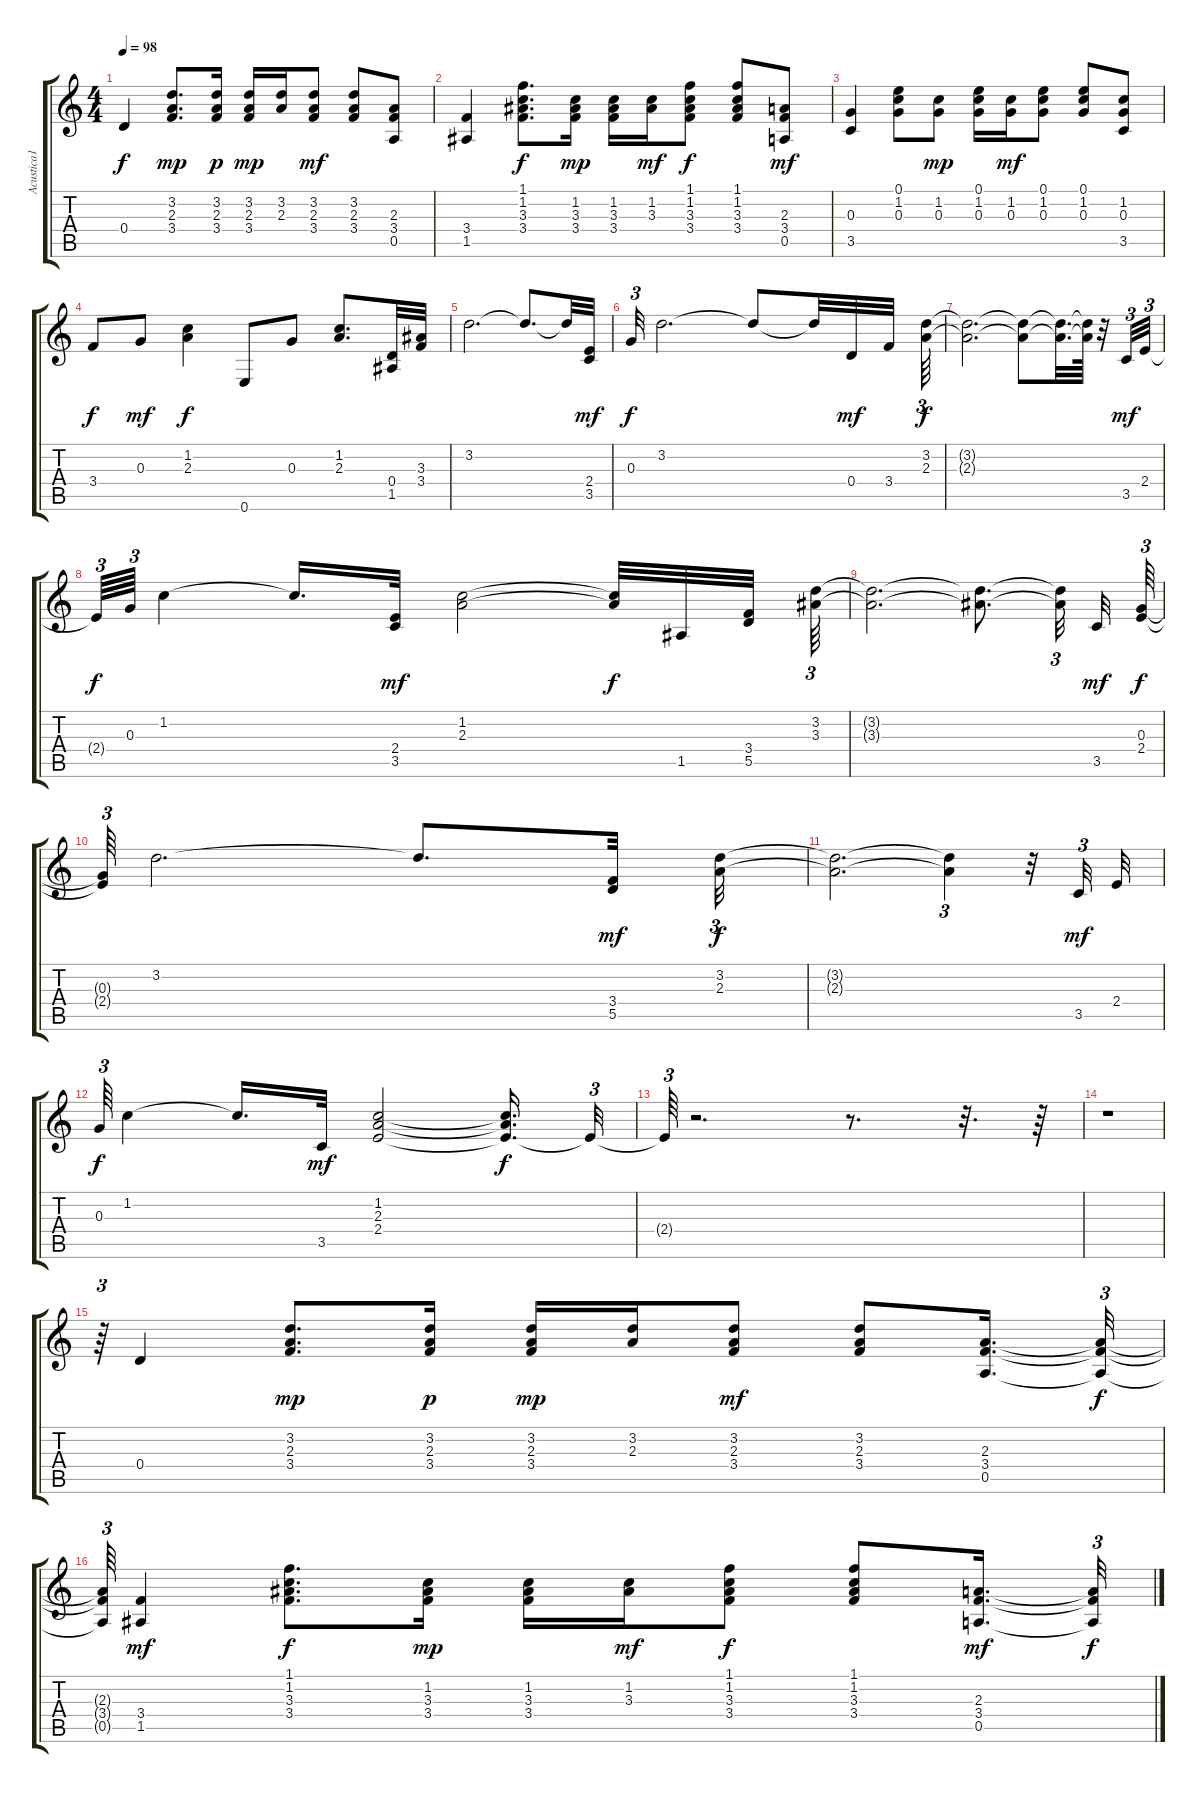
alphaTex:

\track ("Acustica1" "Acustica1") {instrument acousticguitarsteel}
\staff {score tabs}
\tuning (E4 B3 G3 D3 A2 E2) {hide}
\ts (4 4)
\tempo 98
\clef g2
\ks c
0.4.4{dy f} (3.2 2.3 3.4).8{d dy mp} (3.2 2.3 3.4).16{dy p} (3.2 2.3 3.4).16{dy mp} (3.2 2.3).16 (3.2 2.3 3.4).8{dy mf} (3.2 2.3 3.4).8 (2.3 3.4 0.5).8 |
(3.4 1.5).4 (1.1 1.2 3.3 3.4).8{d dy f} (1.2 3.3 3.4).16{dy mp} (1.2 3.3 3.4).16 (1.2 3.3).16{dy mf} (1.1 1.2 3.3 3.4).8{dy f} (1.1 1.2 3.3 3.4).8 (2.3 3.4 0.5).8{dy mf} |
(0.3 3.5).4 (0.1 1.2 0.3).8 (1.2 0.3).8{dy mp} (0.1 1.2 0.3).16 (1.2 0.3).16{dy mf} (0.1 1.2 0.3).8 (0.1 1.2 0.3).8 (1.2 0.3 3.5).8 |
3.4.8{dy f} 0.3.8{dy mf} (1.2 2.3).4{dy f} 0.6.8 0.3.8 (1.2 2.3).8{d} (0.4 1.5).32 (3.3 3.4).32 |
3.2.2{d} 3.2{t}.8{d} 3.2{t}.32 (2.4 3.5).32{dy mf} |
0.3.32{tu (3 2) dy f} 3.2.2{d} 3.2{t}.8 3.2{t}.32 0.4.32{dy mf} 3.4.32{beam splitsecondary} (3.2 2.3).64{tu (3 2) dy f} |
(3.2{t} 2.3{t}).2{d} (3.2{t} 2.3{t}).8 (3.2{t} 2.3{t}).32{d} (3.2{t} 2.3{t}).64 r.32 3.5.32{tu (3 2) dy mf} 2.4.32{tu (3 2)} |
2.4{t}.64{tu (3 2) dy f} 0.3.64{tu (3 2)} 1.2.4 1.2{t}.16{d} (2.4 3.5).32{dy mf} (1.2 2.3).2 (1.2{t} 2.3{t}).32{dy f} 1.5.32 (3.4 5.5).32{beam splitsecondary} (3.2 3.3).64{tu (3 2)} |
(3.2{t} 3.3{t}).2{d} (3.2{t} 3.3{t}).8{d} (3.2{t} 3.3{t}).32{tu (3 2) beam splitsecondary} 3.5.32{dy mf} (0.3 2.4).64{tu (3 2) dy f} |
(0.3{t} 2.4{t}).64{tu (3 2)} 3.2.2{d} 3.2{t}.8{d} (3.4 5.5).32{dy mf} (3.2 2.3).32{tu (3 2) dy f} |
(3.2{t} 2.3{t}).2{d} (3.2{t} 2.3{t}).4{tu (3 2)} r.32 3.5.32{tu (3 2) dy mf} 2.4.32 |
0.3.64{tu (3 2) dy f} 1.2.4 1.2{t}.16{d} 3.5.32{dy mf} (1.2 2.3 2.4).2 (1.2{t} 2.3{t} 2.4{t}).16{d dy f} 2.4{t}.32{tu (3 2)} |
2.4{t}.64{tu (3 2)} r.2{d} r.8{d} r.32{d} r.64 |
r.1 |
r.64{tu (3 2)} 0.4.4 (3.2 2.3 3.4).8{d dy mp} (3.2 2.3 3.4).16{dy p} (3.2 2.3 3.4).16{dy mp} (3.2 2.3).16 (3.2 2.3 3.4).8{dy mf} (3.2 2.3 3.4).8 (2.3 3.4 0.5).16{d} (2.3{t} 3.4{t} 0.5{t}).32{tu (3 2) dy f} |
(2.3{t} 3.4{t} 0.5{t}).64{tu (3 2)} (3.4 1.5).4{dy mf} (1.1 1.2 3.3 3.4).8{d dy f} (1.2 3.3 3.4).16{dy mp} (1.2 3.3 3.4).16 (1.2 3.3).16{dy mf} (1.1 1.2 3.3 3.4).8{dy f} (1.1 1.2 3.3 3.4).8 (2.3 3.4 0.5).16{d dy mf} (2.3{t} 3.4{t} 0.5{t}).32{tu (3 2) dy f}
